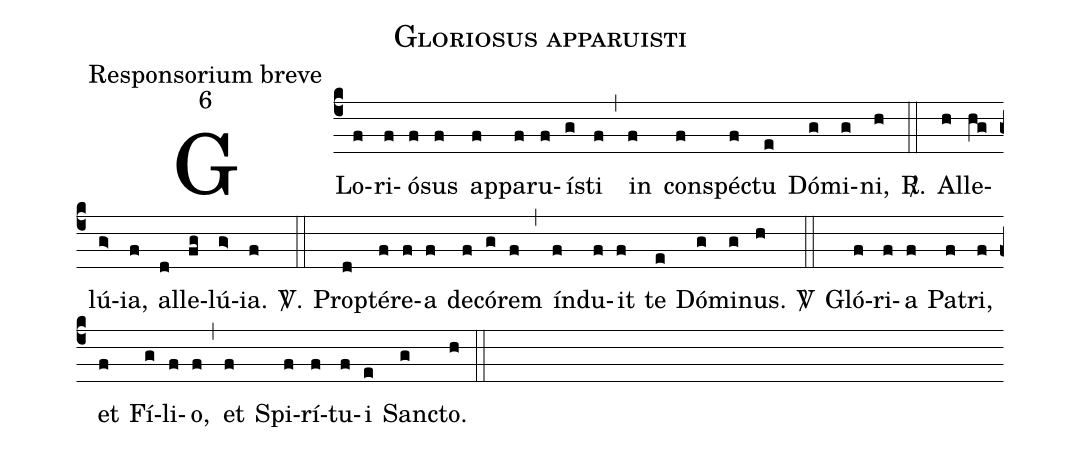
name:Gloriosus apparuisti;
office-part:Responsorium breve;
mode:6;
%%
(c4)
GLo(f)ri(f)ó(f)sus(f) ap(f)pa(f)ru(f)í(g)sti(f) (,)
in(f) con(f)spéc(f)tu(e) Dó(g)mi(g)ni,(h) <sp>R/</sp>.(::)
Al(h)le(hg)lú(g>)ia,(f) al(d)le(fg)lú(g>)ia.(f) <sp>V/</sp>.(::)
Prop(d)tér(f)e(f)a(f) de(f)có(g)rem(f) (,)
ín(f)du(f)it(f) te(e) Dó(g)mi(g)nus.(h) <sp>V/</sp>(::)
Gló(f)ri(f)a(f) Pa(f)tri,(f) et(f) Fí(g)li(f)o,(f) (,)
et(f) Spi(f)rí(f)tu(f)i(e) Sanc(g)to.(h) (::)
